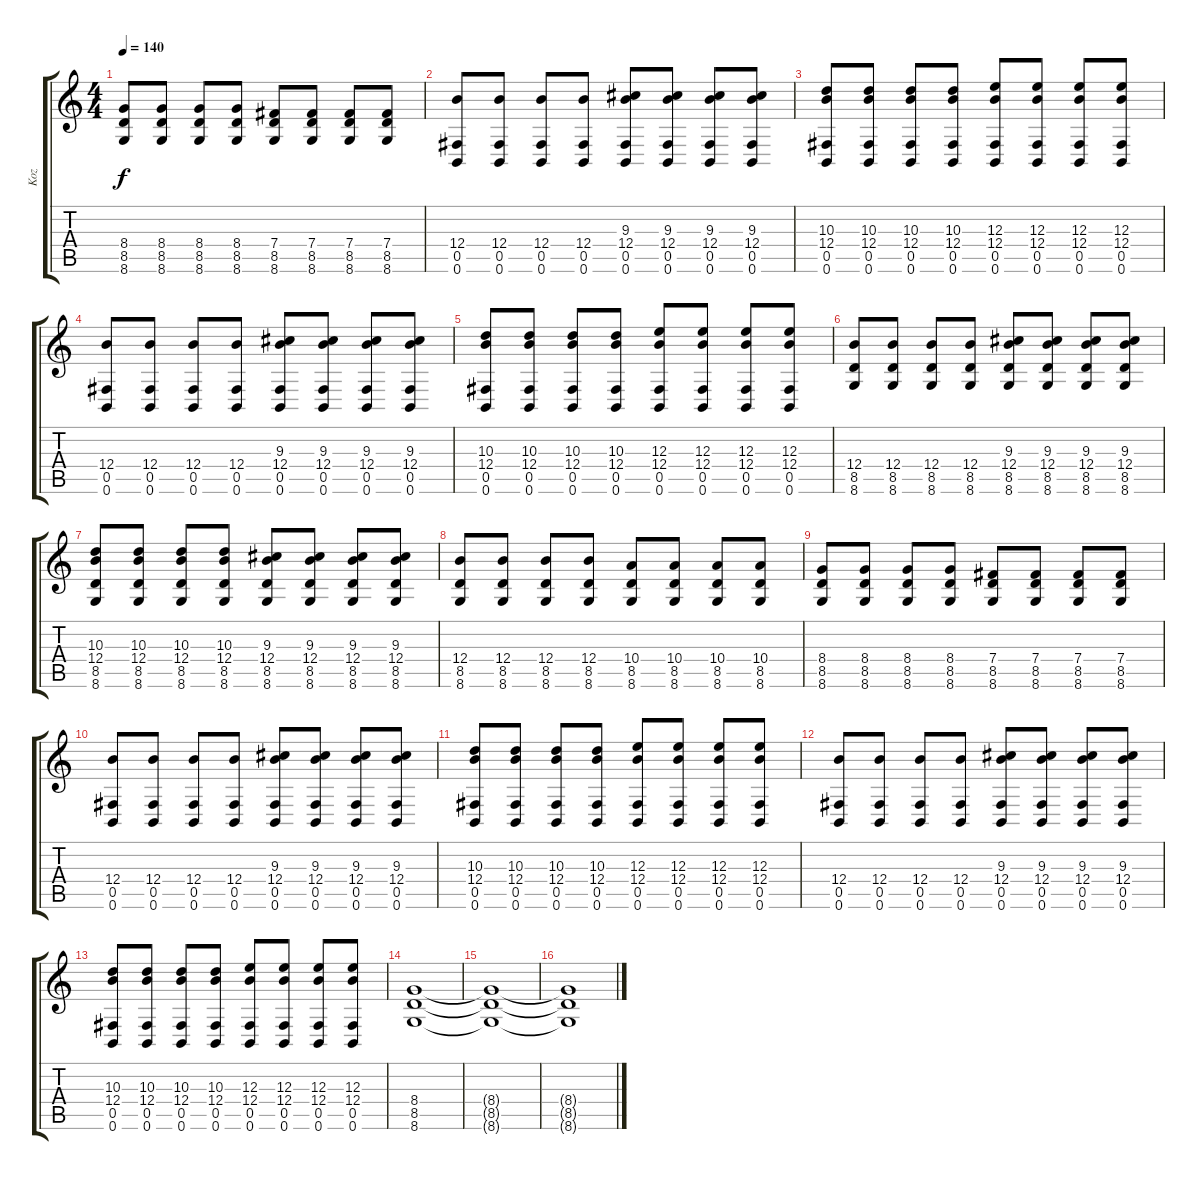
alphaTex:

\track ("Koz" "Koz") {instrument distortionguitar}
\staff {score tabs}
\tuning (Db4 Ab3 E3 B2 Gb2 B1) {hide}
\ts (4 4)
\tempo 140
\clef g2
\ks c
(8.4 8.5 8.6).8{dy f} (8.4 8.5 8.6).8 (8.4 8.5 8.6).8 (8.4 8.5 8.6).8 (7.4 8.5 8.6).8 (7.4 8.5 8.6).8 (7.4 8.5 8.6).8 (7.4 8.5 8.6).8 |
(12.4 0.5 0.6).8 (12.4 0.5 0.6).8 (12.4 0.5 0.6).8 (12.4 0.5 0.6).8 (9.3 12.4 0.5 0.6).8 (9.3 12.4 0.5 0.6).8 (9.3 12.4 0.5 0.6).8 (9.3 12.4 0.5 0.6).8 |
(10.3 12.4 0.5 0.6).8 (10.3 12.4 0.5 0.6).8 (10.3 12.4 0.5 0.6).8 (10.3 12.4 0.5 0.6).8 (12.3 12.4 0.5 0.6).8 (12.3 12.4 0.5 0.6).8 (12.3 12.4 0.5 0.6).8 (12.3 12.4 0.5 0.6).8 |
(12.4 0.5 0.6).8 (12.4 0.5 0.6).8 (12.4 0.5 0.6).8 (12.4 0.5 0.6).8 (9.3 12.4 0.5 0.6).8 (9.3 12.4 0.5 0.6).8 (9.3 12.4 0.5 0.6).8 (9.3 12.4 0.5 0.6).8 |
(10.3 12.4 0.5 0.6).8 (10.3 12.4 0.5 0.6).8 (10.3 12.4 0.5 0.6).8 (10.3 12.4 0.5 0.6).8 (12.3 12.4 0.5 0.6).8 (12.3 12.4 0.5 0.6).8 (12.3 12.4 0.5 0.6).8 (12.3 12.4 0.5 0.6).8 |
(12.4 8.5 8.6).8 (12.4 8.5 8.6).8 (12.4 8.5 8.6).8 (12.4 8.5 8.6).8 (9.3 12.4 8.5 8.6).8 (9.3 12.4 8.5 8.6).8 (9.3 12.4 8.5 8.6).8 (9.3 12.4 8.5 8.6).8 |
(10.3 12.4 8.5 8.6).8 (10.3 12.4 8.5 8.6).8 (10.3 12.4 8.5 8.6).8 (10.3 12.4 8.5 8.6).8 (9.3 12.4 8.5 8.6).8 (9.3 12.4 8.5 8.6).8 (9.3 12.4 8.5 8.6).8 (9.3 12.4 8.5 8.6).8 |
(12.4 8.5 8.6).8 (12.4 8.5 8.6).8 (12.4 8.5 8.6).8 (12.4 8.5 8.6).8 (10.4 8.5 8.6).8 (10.4 8.5 8.6).8 (10.4 8.5 8.6).8 (10.4 8.5 8.6).8 |
(8.4 8.5 8.6).8 (8.4 8.5 8.6).8 (8.4 8.5 8.6).8 (8.4 8.5 8.6).8 (7.4 8.5 8.6).8 (7.4 8.5 8.6).8 (7.4 8.5 8.6).8 (7.4 8.5 8.6).8 |
(12.4 0.5 0.6).8 (12.4 0.5 0.6).8 (12.4 0.5 0.6).8 (12.4 0.5 0.6).8 (9.3 12.4 0.5 0.6).8 (9.3 12.4 0.5 0.6).8 (9.3 12.4 0.5 0.6).8 (9.3 12.4 0.5 0.6).8 |
(10.3 12.4 0.5 0.6).8 (10.3 12.4 0.5 0.6).8 (10.3 12.4 0.5 0.6).8 (10.3 12.4 0.5 0.6).8 (12.3 12.4 0.5 0.6).8 (12.3 12.4 0.5 0.6).8 (12.3 12.4 0.5 0.6).8 (12.3 12.4 0.5 0.6).8 |
(12.4 0.5 0.6).8 (12.4 0.5 0.6).8 (12.4 0.5 0.6).8 (12.4 0.5 0.6).8 (9.3 12.4 0.5 0.6).8 (9.3 12.4 0.5 0.6).8 (9.3 12.4 0.5 0.6).8 (9.3 12.4 0.5 0.6).8 |
(10.3 12.4 0.5 0.6).8 (10.3 12.4 0.5 0.6).8 (10.3 12.4 0.5 0.6).8 (10.3 12.4 0.5 0.6).8 (12.3 12.4 0.5 0.6).8 (12.3 12.4 0.5 0.6).8 (12.3 12.4 0.5 0.6).8 (12.3 12.4 0.5 0.6).8 |
(8.4 8.5 8.6).1{volume 8} |
(8.4{t} 8.5{t} 8.6{t}).1 |
(8.4{t} 8.5{t} 8.6{t}).1
